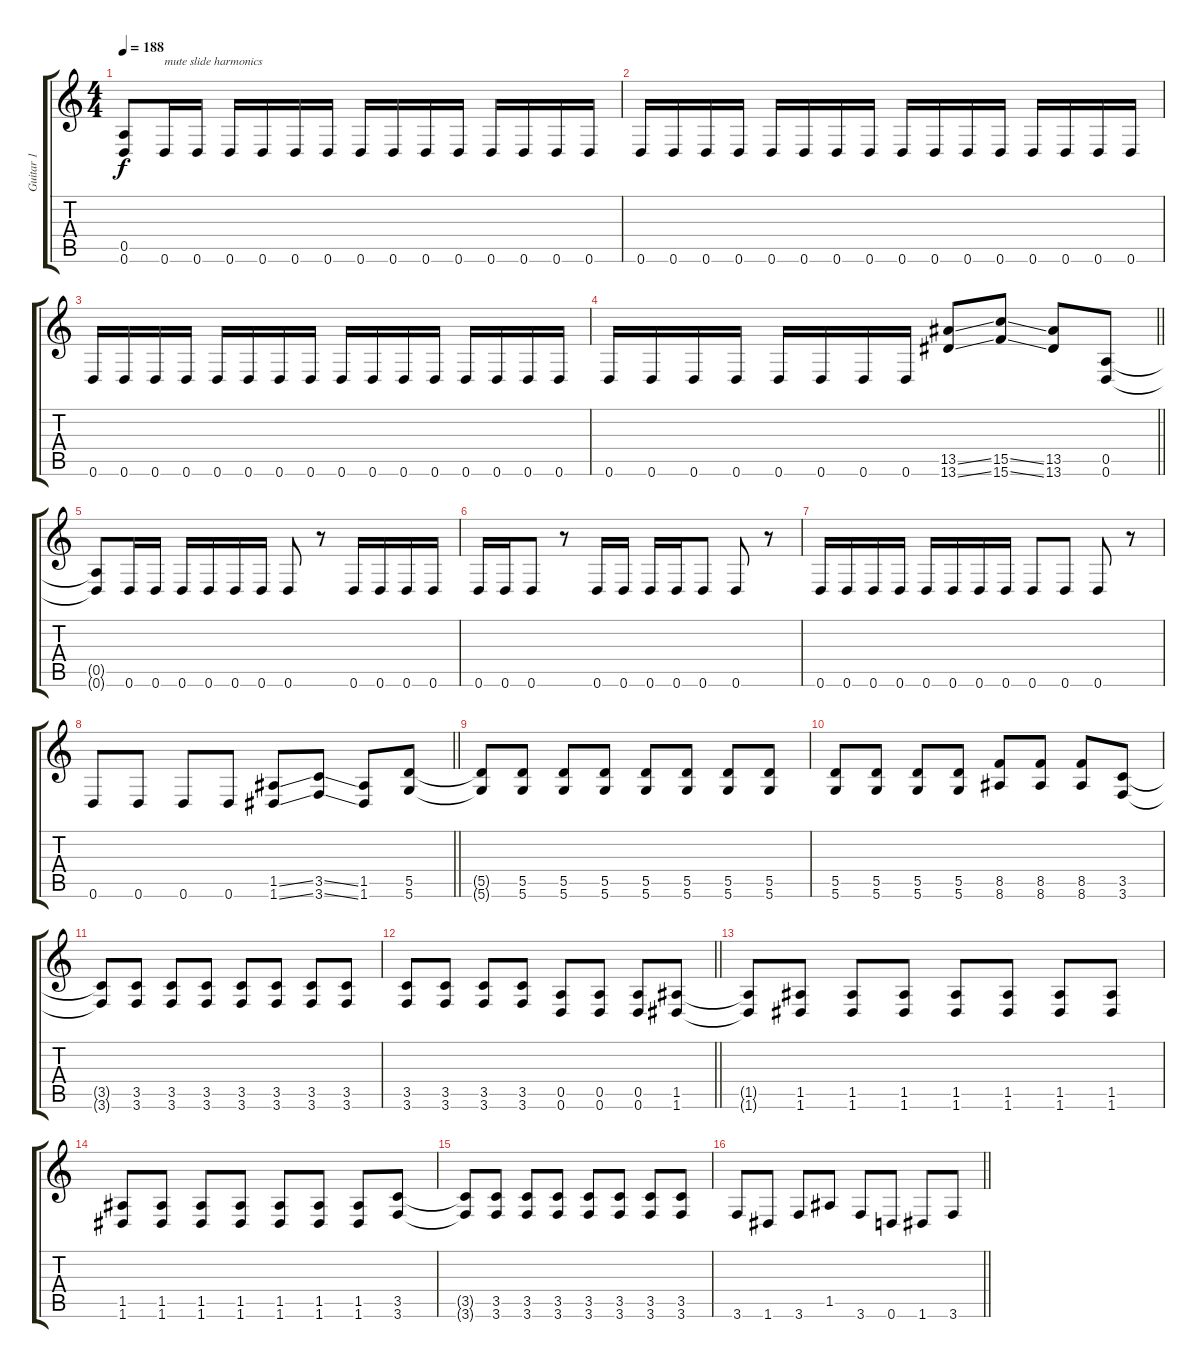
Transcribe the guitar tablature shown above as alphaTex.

\track ("Guitar 1" "Guitar 1") {instrument distortionguitar}
\staff {score tabs}
\tuning (E4 B3 G3 D3 A2 D2) {hide}
\ts (4 4)
\tempo 188
\clef g2
\ks c
(0.5{t} 0.6{t}).8{dy f} 0.6.16{txt "mute slide harmonics"} 0.6.16 0.6.16 0.6.16 0.6.16 0.6.16 0.6.16 0.6.16 0.6.16 0.6.16 0.6.16 0.6.16 0.6.16 0.6.16 |
0.6.16 0.6.16 0.6.16 0.6.16 0.6.16 0.6.16 0.6.16 0.6.16 0.6.16 0.6.16 0.6.16 0.6.16 0.6.16 0.6.16 0.6.16 0.6.16 |
0.6.16 0.6.16 0.6.16 0.6.16 0.6.16 0.6.16 0.6.16 0.6.16 0.6.16 0.6.16 0.6.16 0.6.16 0.6.16 0.6.16 0.6.16 0.6.16 |
\barLineRight lightlight
0.6.16 0.6.16 0.6.16 0.6.16 0.6.16 0.6.16 0.6.16 0.6.16 (13.5{ss} 13.6{ss}).8 (15.5{ss} 15.6{ss}).8 (13.5 13.6).8 (0.5 0.6).8 |
(0.5{t} 0.6{t}).8 0.6.16 0.6.16 0.6.16 0.6.16 0.6.16 0.6.16 0.6.8 r.8 0.6.16 0.6.16 0.6.16 0.6.16 |
0.6.16 0.6.16 0.6.8 r.8 0.6.16 0.6.16 0.6.16 0.6.16 0.6.8 0.6.8 r.8 |
0.6.16 0.6.16 0.6.16 0.6.16 0.6.16 0.6.16 0.6.16 0.6.16 0.6.8 0.6.8 0.6.8 r.8 |
\barLineRight lightlight
0.6.8 0.6.8 0.6.8 0.6.8 (1.5{ss} 1.6{ss}).8 (3.5{ss} 3.6{ss}).8 (1.5 1.6).8 (5.5 5.6).8 |
\section ("" "")
(5.5{t} 5.6{t}).8 (5.5 5.6).8 (5.5 5.6).8 (5.5 5.6).8 (5.5 5.6).8 (5.5 5.6).8 (5.5 5.6).8 (5.5 5.6).8 |
(5.5 5.6).8 (5.5 5.6).8 (5.5 5.6).8 (5.5 5.6).8 (8.5 8.6).8 (8.5 8.6).8 (8.5 8.6).8 (3.5 3.6).8 |
(3.5{t} 3.6{t}).8 (3.5 3.6).8 (3.5 3.6).8 (3.5 3.6).8 (3.5 3.6).8 (3.5 3.6).8 (3.5 3.6).8 (3.5 3.6).8 |
\barLineRight lightlight
(3.5 3.6).8 (3.5 3.6).8 (3.5 3.6).8 (3.5 3.6).8 (0.5 0.6).8 (0.5 0.6).8 (0.5 0.6).8 (1.5 1.6).8 |
(1.5{t} 1.6{t}).8 (1.5 1.6).8 (1.5 1.6).8 (1.5 1.6).8 (1.5 1.6).8 (1.5 1.6).8 (1.5 1.6).8 (1.5 1.6).8 |
(1.5 1.6).8 (1.5 1.6).8 (1.5 1.6).8 (1.5 1.6).8 (1.5 1.6).8 (1.5 1.6).8 (1.5 1.6).8 (3.5 3.6).8 |
(3.5{t} 3.6{t}).8 (3.5 3.6).8 (3.5 3.6).8 (3.5 3.6).8 (3.5 3.6).8 (3.5 3.6).8 (3.5 3.6).8 (3.5 3.6).8 |
\barLineRight lightlight
3.6.8 1.6.8 3.6.8 1.5.8 3.6.8 0.6.8 1.6.8 3.6.8
